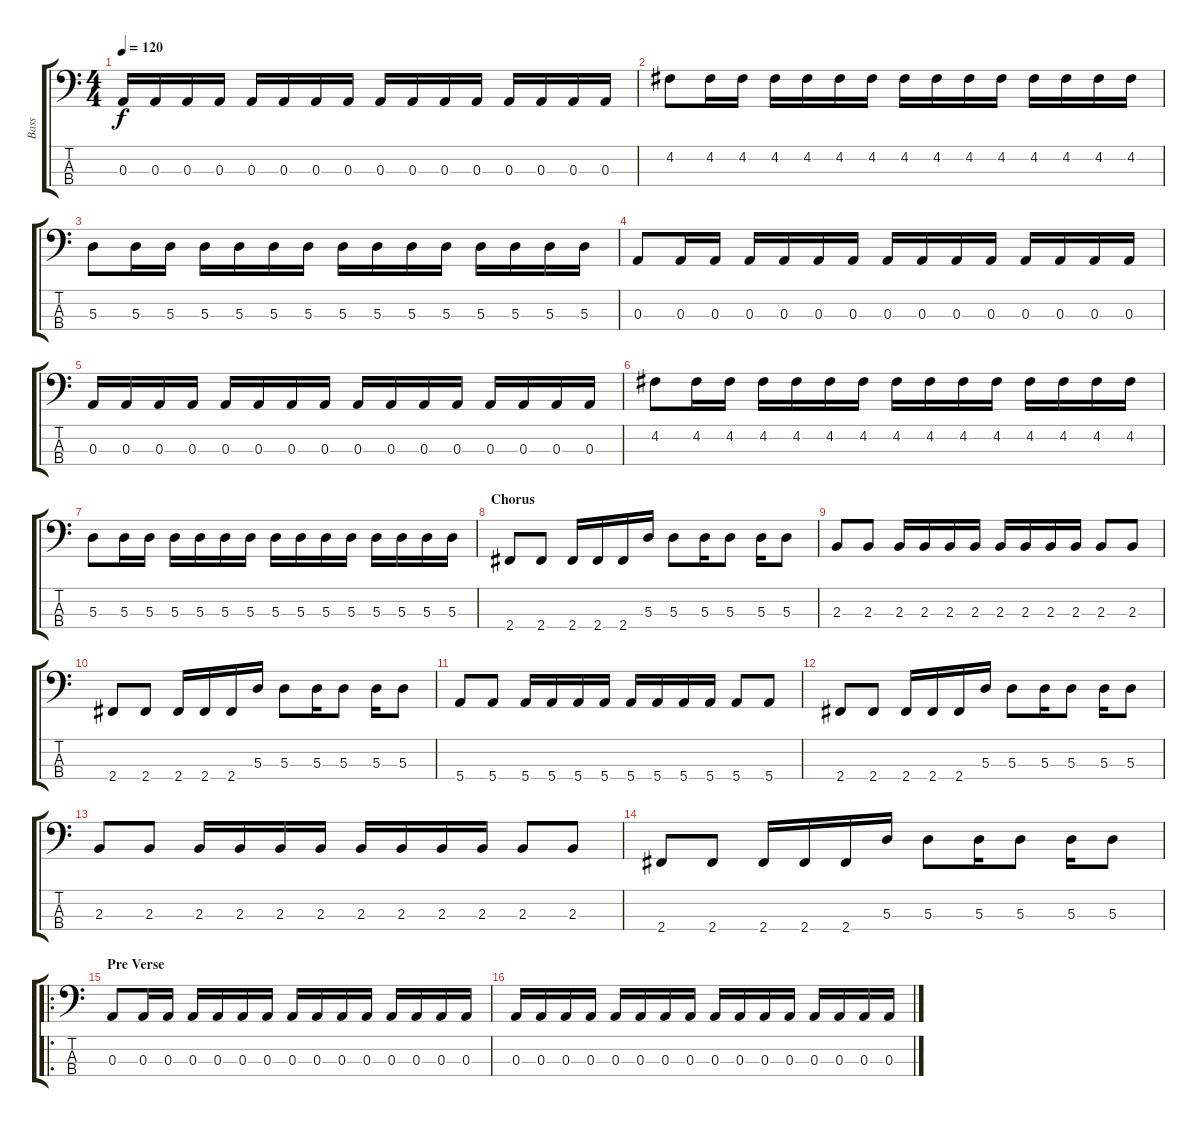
\track ("Bass" "Bass") {instrument slapbass2}
\staff {score tabs}
\tuning (G2 D2 A1 E1) {hide}
\ts (4 4)
\tempo 120
\clef f4
\ks c
0.3.16{dy f} 0.3.16 0.3.16 0.3.16 0.3.16 0.3.16 0.3.16 0.3.16 0.3.16 0.3.16 0.3.16 0.3.16 0.3.16 0.3.16 0.3.16 0.3.16 |
4.2.8 4.2.16 4.2.16 4.2.16 4.2.16 4.2.16 4.2.16 4.2.16 4.2.16 4.2.16 4.2.16 4.2.16 4.2.16 4.2.16 4.2.16 |
5.3.8 5.3.16 5.3.16 5.3.16 5.3.16 5.3.16 5.3.16 5.3.16 5.3.16 5.3.16 5.3.16 5.3.16 5.3.16 5.3.16 5.3.16 |
0.3.8 0.3.16 0.3.16 0.3.16 0.3.16 0.3.16 0.3.16 0.3.16 0.3.16 0.3.16 0.3.16 0.3.16 0.3.16 0.3.16 0.3.16 |
0.3.16 0.3.16 0.3.16 0.3.16 0.3.16 0.3.16 0.3.16 0.3.16 0.3.16 0.3.16 0.3.16 0.3.16 0.3.16 0.3.16 0.3.16 0.3.16 |
4.2.8 4.2.16 4.2.16 4.2.16 4.2.16 4.2.16 4.2.16 4.2.16 4.2.16 4.2.16 4.2.16 4.2.16 4.2.16 4.2.16 4.2.16 |
5.3.8 5.3.16 5.3.16 5.3.16 5.3.16 5.3.16 5.3.16 5.3.16 5.3.16 5.3.16 5.3.16 5.3.16 5.3.16 5.3.16 5.3.16 |
\section ("" "Chorus")
2.4.8 2.4.8 2.4.16 2.4.16 2.4.16 5.3.16 5.3.8 5.3.16 5.3.8 5.3.16 5.3.8 |
2.3.8 2.3.8 2.3.16 2.3.16 2.3.16 2.3.16 2.3.16 2.3.16 2.3.16 2.3.16 2.3.8 2.3.8 |
2.4.8 2.4.8 2.4.16 2.4.16 2.4.16 5.3.16 5.3.8 5.3.16 5.3.8 5.3.16 5.3.8 |
5.4.8 5.4.8 5.4.16 5.4.16 5.4.16 5.4.16 5.4.16 5.4.16 5.4.16 5.4.16 5.4.8 5.4.8 |
2.4.8 2.4.8 2.4.16 2.4.16 2.4.16 5.3.16 5.3.8 5.3.16 5.3.8 5.3.16 5.3.8 |
2.3.8 2.3.8 2.3.16 2.3.16 2.3.16 2.3.16 2.3.16 2.3.16 2.3.16 2.3.16 2.3.8 2.3.8 |
2.4.8 2.4.8 2.4.16 2.4.16 2.4.16 5.3.16 5.3.8 5.3.16 5.3.8 5.3.16 5.3.8 |
\ro
\section ("" "Pre Verse")
0.3.8 0.3.16 0.3.16 0.3.16 0.3.16 0.3.16 0.3.16 0.3.16 0.3.16 0.3.16 0.3.16 0.3.16 0.3.16 0.3.16 0.3.16 |
0.3.16 0.3.16 0.3.16 0.3.16 0.3.16 0.3.16 0.3.16 0.3.16 0.3.16 0.3.16 0.3.16 0.3.16 0.3.16 0.3.16 0.3.16 0.3.16
